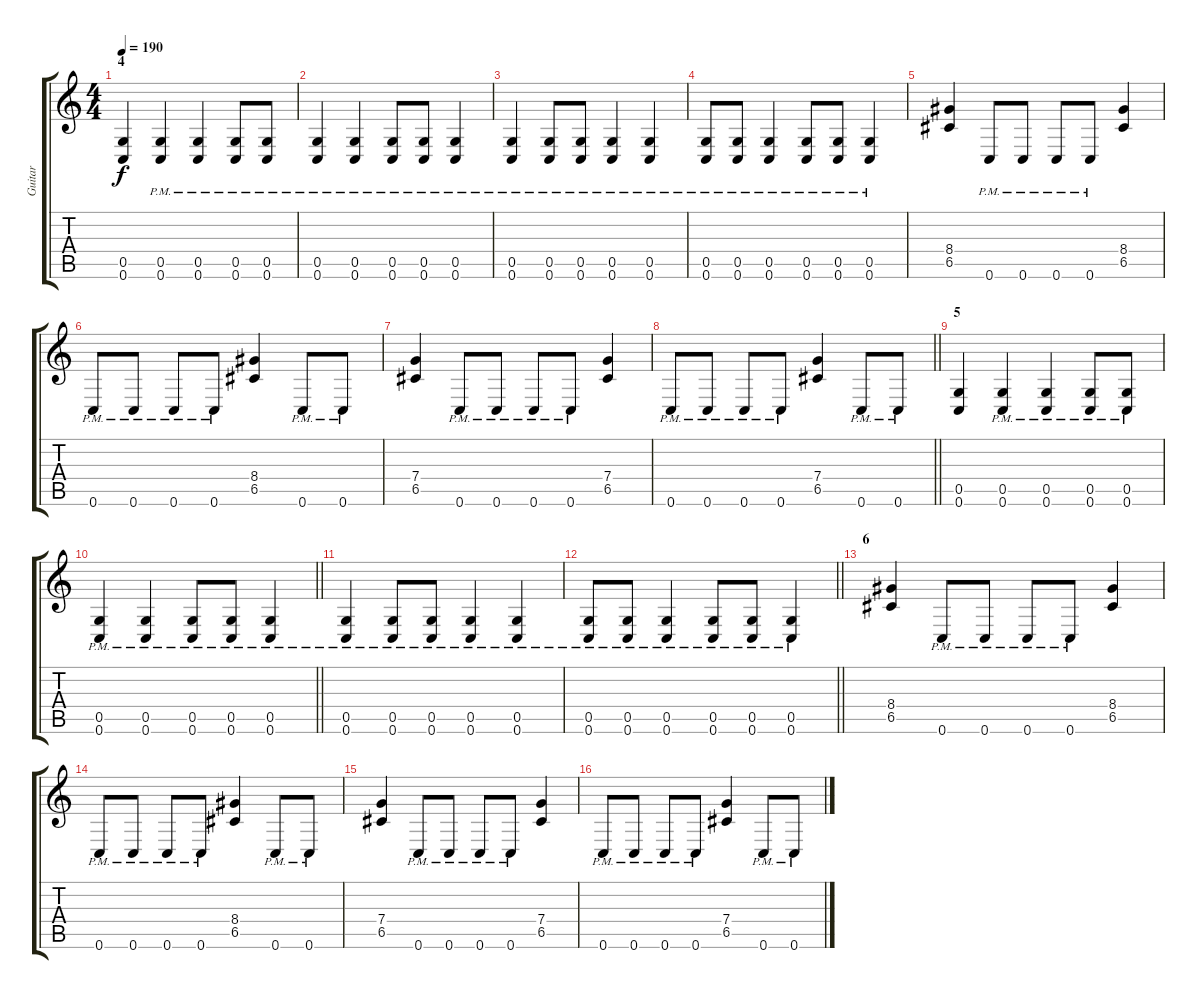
\track ("Guitar" "Guitar") {instrument overdrivenguitar}
\staff {score tabs}
\tuning (D4 A3 F3 C3 G2 C2) {hide}
\ts (4 4)
\section ("" "4")
\tempo 190
\clef g2
\ks c
(0.5 0.6).4{dy f} (0.5{pm} 0.6{pm}).4 (0.5{pm} 0.6{pm}).4 (0.5{pm} 0.6{pm}).8 (0.5{pm} 0.6{pm}).8 |
(0.5{pm} 0.6{pm}).4 (0.5{pm} 0.6{pm}).4 (0.5{pm} 0.6{pm}).8 (0.5{pm} 0.6{pm}).8 (0.5{pm} 0.6{pm}).4 |
(0.5{pm} 0.6{pm}).4 (0.5{pm} 0.6{pm}).8 (0.5{pm} 0.6{pm}).8 (0.5{pm} 0.6{pm}).4 (0.5{pm} 0.6{pm}).4 |
(0.5{pm} 0.6{pm}).8 (0.5{pm} 0.6{pm}).8 (0.5{pm} 0.6{pm}).4 (0.5{pm} 0.6{pm}).8 (0.5{pm} 0.6{pm}).8 (0.5 0.6{pm}).4 |
(8.4 6.5).4 0.6{pm}.8 0.6{pm}.8 0.6{pm}.8 0.6{pm}.8 (8.4 6.5).4 |
0.6{pm}.8 0.6{pm}.8 0.6{pm}.8 0.6{pm}.8 (8.4 6.5).4 0.6{pm}.8 0.6{pm}.8 |
(7.4 6.5).4 0.6{pm}.8 0.6{pm}.8 0.6{pm}.8 0.6{pm}.8 (7.4 6.5).4 |
\barLineRight lightlight
0.6{pm}.8 0.6{pm}.8 0.6{pm}.8 0.6{pm}.8 (7.4 6.5).4 0.6{pm}.8 0.6{pm}.8 |
\section ("" "5")
(0.5 0.6).4 (0.5{pm} 0.6{pm}).4 (0.5{pm} 0.6{pm}).4 (0.5{pm} 0.6{pm}).8 (0.5{pm} 0.6{pm}).8 |
\barLineRight lightlight
(0.5{pm} 0.6{pm}).4 (0.5{pm} 0.6{pm}).4 (0.5{pm} 0.6{pm}).8 (0.5{pm} 0.6{pm}).8 (0.5{pm} 0.6{pm}).4 |
(0.5{pm} 0.6{pm}).4 (0.5{pm} 0.6{pm}).8 (0.5{pm} 0.6{pm}).8 (0.5{pm} 0.6{pm}).4 (0.5{pm} 0.6{pm}).4 |
\barLineRight lightlight
(0.5{pm} 0.6{pm}).8 (0.5{pm} 0.6{pm}).8 (0.5{pm} 0.6{pm}).4 (0.5{pm} 0.6{pm}).8 (0.5{pm} 0.6{pm}).8 (0.5 0.6{pm}).4 |
\section ("" "6")
(8.4 6.5).4 0.6{pm}.8 0.6{pm}.8 0.6{pm}.8 0.6{pm}.8 (8.4 6.5).4 |
0.6{pm}.8 0.6{pm}.8 0.6{pm}.8 0.6{pm}.8 (8.4 6.5).4 0.6{pm}.8 0.6{pm}.8 |
(7.4 6.5).4 0.6{pm}.8 0.6{pm}.8 0.6{pm}.8 0.6{pm}.8 (7.4 6.5).4 |
0.6{pm}.8 0.6{pm}.8 0.6{pm}.8 0.6{pm}.8 (7.4 6.5).4 0.6{pm}.8 0.6{pm}.8
